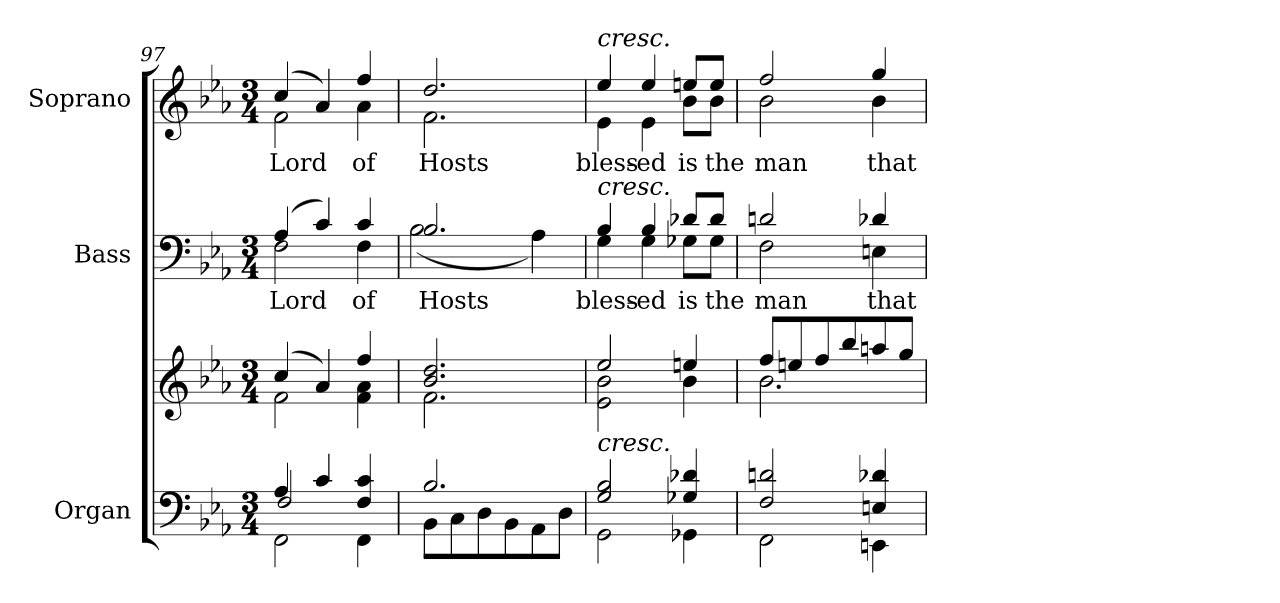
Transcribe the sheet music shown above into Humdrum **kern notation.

**kern	**kern	**kern	**text	**kern	**text
*part3	*part3	*part2	*part2	*part1	*part1
*staff4	*staff3	*staff2	*staff2	*staff1	*staff1
*I"Organ	*	*I"Bass	*	*I"Soprano	*
*I'Org.	*	*I'B.	*	*I'S.	*
*clefF4	*clefG2	*clefF4	*	*clefG2	*
*k[b-e-a-]	*k[b-e-a-]	*k[b-e-a-]	*	*k[b-e-a-]	*
*E-:	*E-:	*E-:	*	*E-:	*
*M3/4	*M3/4	*M3/4	*	*M3/4	*
=97	=97	=97	=97	=97	=97
*^	*^	*	*	*	*
*	*^	*	*	*	*	*	*
!	!	!	!	!	!	!LO:LY:b:color=#000000	!	!
*	*	*	*	*	*^	*	*	*
!	!	!	!	!	!	!	!	!	!LO:LY:b:color=#000000
*	*	*	*	*	*	*	*	*^	*
4A-i/	2FFi\	2Fi/	(4cci/	2fi\	(4A-i/	2Fi\	Lord	(4cci/	2fi\	Lord
4ci/	.	.	4a-i/)	.	4ci/)	.	.	4a-i/)	.	.
!	!	!	!	!	!	!	!LO:LY:b:color=#000000	!	!	!
!	!	!	!	!	!	!	!	!	!	!LO:LY:b:color=#000000
4Fi/ 4ci	4FFi\	4ryy	4ffi/	4fi\ 4a-i	4ci/	4Fi\	of	4ffi/	4a-i\	of
*	*v	*v	*	*	*	*	*	*	*	*
=98	=98	=98	=98	=98	=98	=98	=98	=98	=98
*	*^	*	*	*	*	*	*	*	*
!	!	!	!	!	!	!	!LO:LY:b:color=#000000	!	!	!
*	*v	*v	*	*	*	*	*	*	*	*
*	*^	*	*	*	*	*	*	*	*
!	!	!	!	!	!	!	!	!	!	!LO:LY:b:color=#000000
*	*v	*v	*	*	*	*	*	*	*	*
2.B-i/	8BB-i\L	2.b-i/ 2.ddi	2.fi\	2.B-i/	(2B-i\	Hosts	2.ddi/	2.fi\	Hosts
.	8Ci\	.	.	.	.	.	.	.	.
.	8Di\	.	.	.	.	.	.	.	.
.	8BB-i\	.	.	.	.	.	.	.	.
.	8AA-i\	.	.	.	4A-i\)	.	.	.	.
.	8Di\J	.	.	.	.	.	.	.	.
=99	=99	=99	=99	=99	=99	=99	=99	=99	=99
!	!	!	!	!	!	!LO:LY:b:color=#000000	!	!	!
!	!	!	!	!	!	!	!LO:TX:a:i:t=cresc.	!	!
!	!	!	!	!LO:TX:a:i:t=cresc.	!	!	!	!	!
!	!	!LO:TX:b:i:t=cresc.	!	!	!	!	!	!	!
!	!	!	!	!	!	!	!	!	!LO:LY:b:color=#000000
2Gi/ 2B-i	2GGi\	2ee-i/	2e-i\ 2b-i	4B-i/	4Gi\	bless-	4ee-i/	4e-i\	bless-
!	!	!	!	!	!	!LO:LY:b:color=#000000	!	!	!
!	!	!	!	!	!	!	!	!	!LO:LY:b:color=#000000
.	.	.	.	4B-i/	4Gi\	-ed	4ee-i/	4e-i\	-ed
!	!	!	!	!	!	!LO:LY:b:color=#000000	!	!	!
!	!	!	!	!	!	!	!	!	!LO:LY:b:color=#000000
4G-Xi/ 4d-Xi	4GG-Xi\	4eeni/	4b-i\	8d-Xi/L	8G-Xi\L	is	8eeni/L	8b-i\L	is
!	!	!	!	!	!	!LO:LY:b:color=#000000	!	!	!
!	!	!	!	!	!	!	!	!	!LO:LY:b:color=#000000
.	.	.	.	8d-i/J	8G-i\J	the	8eei/J	8b-i\J	the
!!LO:LB:g=z	!!
=100	=100	=100	=100	=100	=100	=100	=100	=100	=100
!	!	!	!	!	!	!LO:LY:b:color=#000000	!	!	!
!	!	!	!	!	!	!	!	!	!LO:LY:b:color=#000000
2Fi/ 2dni	2FFi\	8ffi/L	2.b-i\	2dni/	2Fi\	man	2ffi/	2b-i\	man
.	.	8eeni/	.	.	.	.	.	.	.
.	.	8ffi/	.	.	.	.	.	.	.
.	.	8bb-i/	.	.	.	.	.	.	.
!	!	!	!	!	!	!LO:LY:b:color=#000000	!	!	!
!	!	!	!	!	!	!	!	!	!LO:LY:b:color=#000000
4Eni/ 4d-Xi	4EEni\	8aani/	.	4d-Xi/	4Eni\	that	4ggi/	4b-i\	that
.	.	8ggi/J	.	.	.	.	.	.	.
*v	*v	*	*	*v	*v	*	*v	*v	*
*	*v	*v	*	*	*	*
=	=	=	=	=	=
*-	*-	*-	*-	*-	*-
